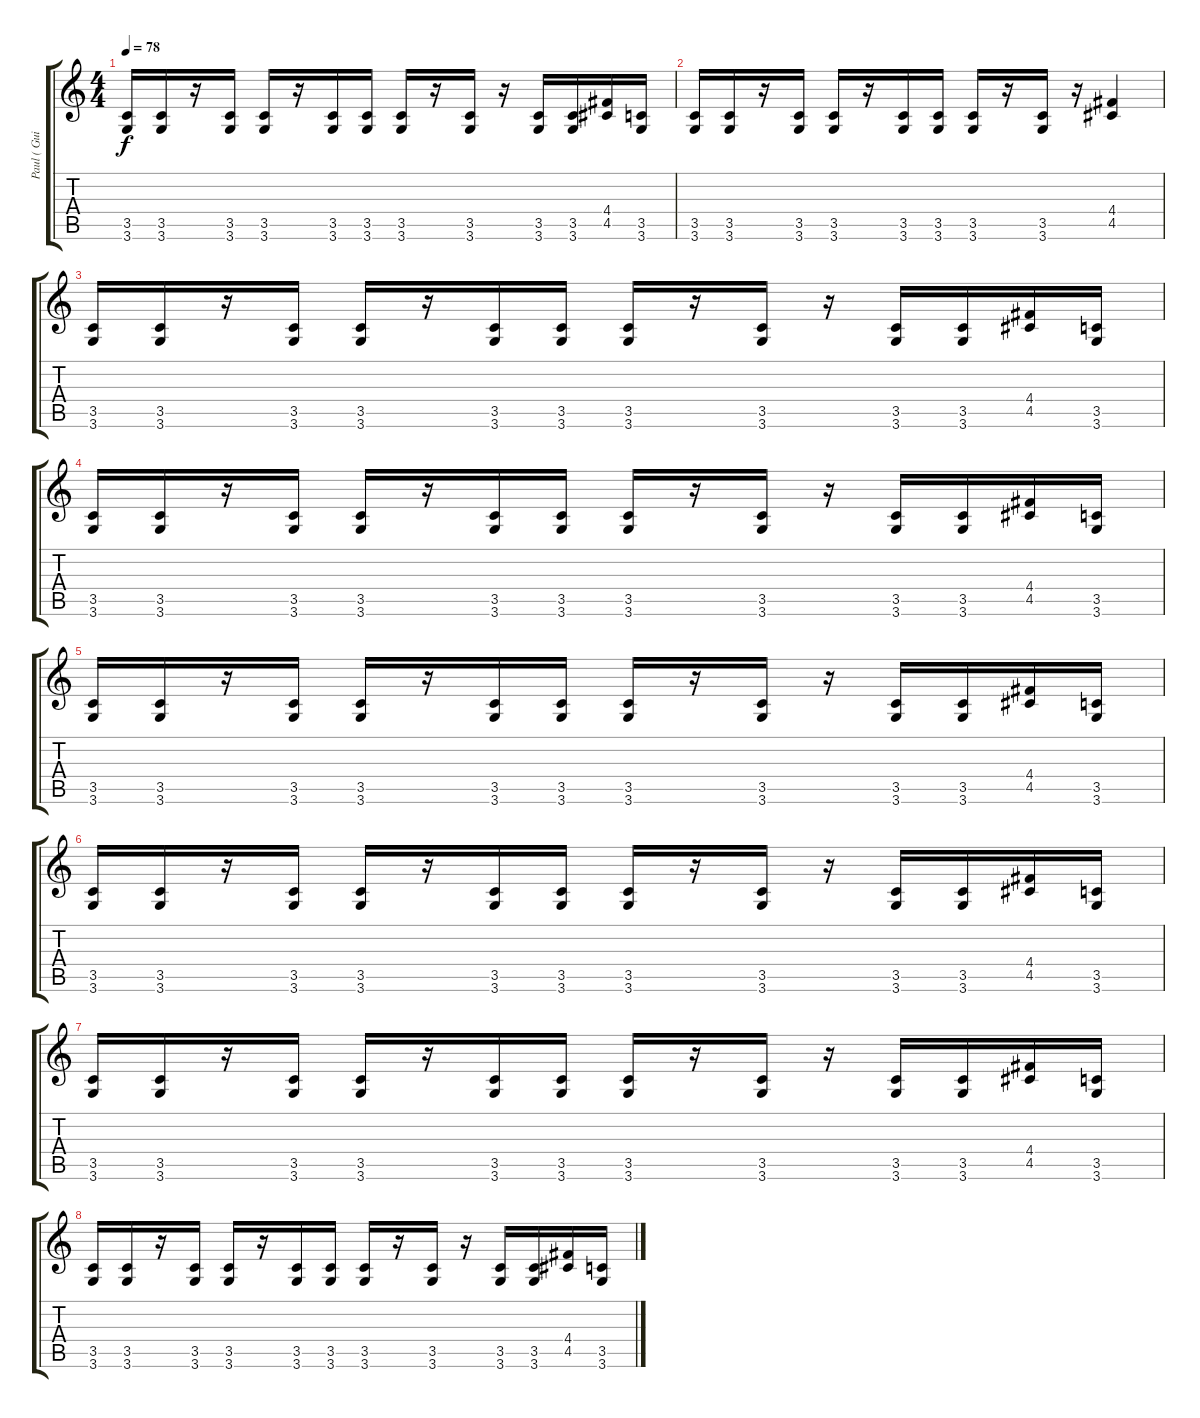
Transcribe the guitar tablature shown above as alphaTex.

\track ("Paul ( Guitar 2 )" "Paul ( Gui") {instrument distortionguitar}
\staff {score tabs}
\tuning (E4 B3 G3 D3 A2 E2) {hide}
\ts (4 4)
\tempo 78
\clef g2
\ks c
(3.5 3.6).16{dy f} (3.5 3.6).16 r.16 (3.5 3.6).16 (3.5 3.6).16 r.16 (3.5 3.6).16 (3.5 3.6).16 (3.5 3.6).16 r.16 (3.5 3.6).16 r.16 (3.5 3.6).16 (3.5 3.6).16 (4.4 4.5).16 (3.5 3.6).16 |
(3.5 3.6).16 (3.5 3.6).16 r.16 (3.5 3.6).16 (3.5 3.6).16 r.16 (3.5 3.6).16 (3.5 3.6).16 (3.5 3.6).16 r.16 (3.5 3.6).16 r.16 (4.4 4.5).4 |
(3.5 3.6).16 (3.5 3.6).16 r.16 (3.5 3.6).16 (3.5 3.6).16 r.16 (3.5 3.6).16 (3.5 3.6).16 (3.5 3.6).16 r.16 (3.5 3.6).16 r.16 (3.5 3.6).16 (3.5 3.6).16 (4.4 4.5).16 (3.5 3.6).16 |
(3.5 3.6).16 (3.5 3.6).16 r.16 (3.5 3.6).16 (3.5 3.6).16 r.16 (3.5 3.6).16 (3.5 3.6).16 (3.5 3.6).16 r.16 (3.5 3.6).16 r.16 (3.5 3.6).16 (3.5 3.6).16 (4.4 4.5).16 (3.5 3.6).16 |
(3.5 3.6).16 (3.5 3.6).16 r.16 (3.5 3.6).16 (3.5 3.6).16 r.16 (3.5 3.6).16 (3.5 3.6).16 (3.5 3.6).16 r.16 (3.5 3.6).16 r.16 (3.5 3.6).16 (3.5 3.6).16 (4.4 4.5).16 (3.5 3.6).16 |
(3.5 3.6).16 (3.5 3.6).16 r.16 (3.5 3.6).16 (3.5 3.6).16 r.16 (3.5 3.6).16 (3.5 3.6).16 (3.5 3.6).16 r.16 (3.5 3.6).16 r.16 (3.5 3.6).16 (3.5 3.6).16 (4.4 4.5).16 (3.5 3.6).16 |
(3.5 3.6).16 (3.5 3.6).16 r.16 (3.5 3.6).16 (3.5 3.6).16 r.16 (3.5 3.6).16 (3.5 3.6).16 (3.5 3.6).16 r.16 (3.5 3.6).16 r.16 (3.5 3.6).16 (3.5 3.6).16 (4.4 4.5).16 (3.5 3.6).16 |
(3.5 3.6).16 (3.5 3.6).16 r.16 (3.5 3.6).16 (3.5 3.6).16 r.16 (3.5 3.6).16 (3.5 3.6).16 (3.5 3.6).16 r.16 (3.5 3.6).16 r.16 (3.5 3.6).16 (3.5 3.6).16 (4.4 4.5).16 (3.5 3.6).16
